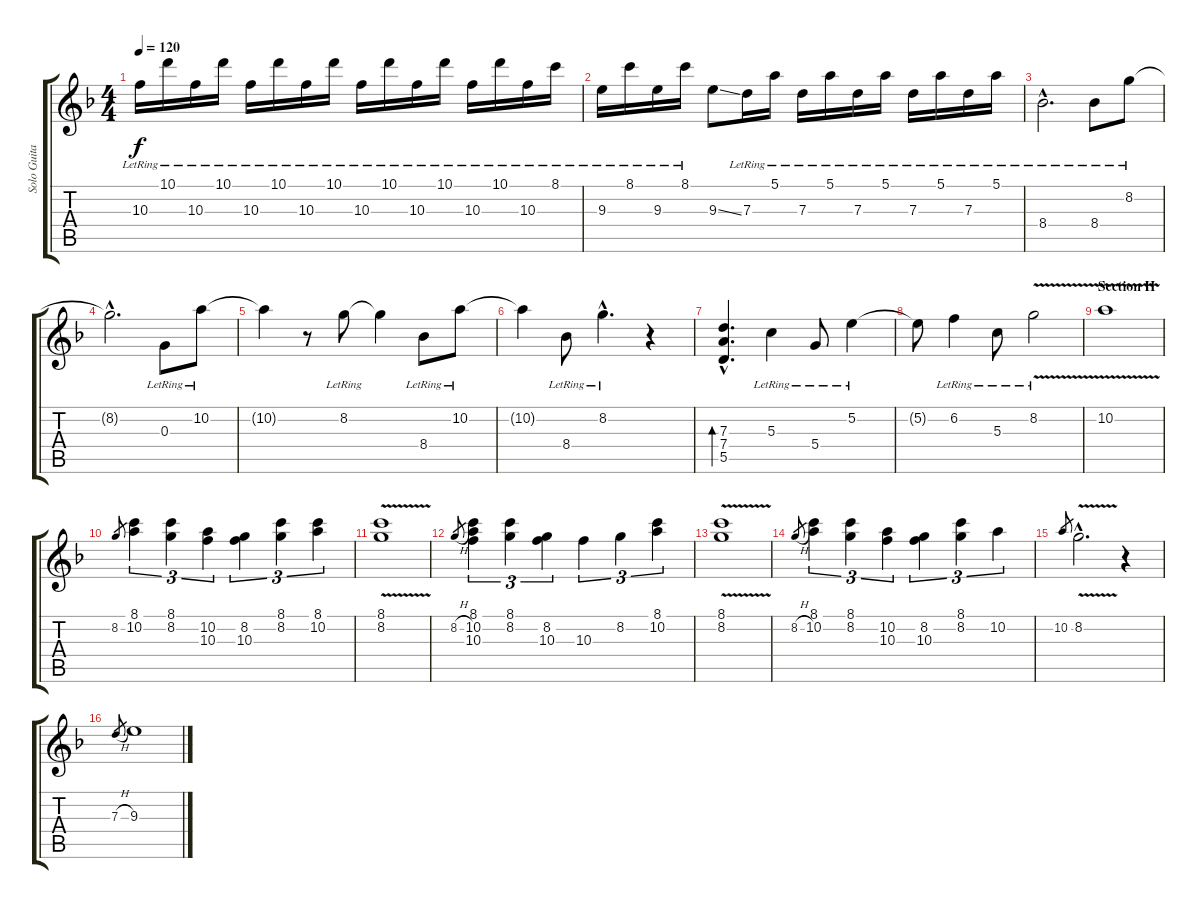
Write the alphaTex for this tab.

\track ("Solo Guitar (Standard)" "Solo Guita") {instrument electricguitarjazz}
\staff {score tabs}
\tuning (E4 B3 G3 D3 A2 E2) {hide}
\ts (4 4)
\tempo 120
\clef g2
\ks f
10.3{lr}.16{dy f} 10.1{lr}.16 10.3{lr}.16 10.1{lr}.16 10.3{lr}.16 10.1{lr}.16 10.3{lr}.16 10.1{lr}.16 10.3{lr}.16 10.1{lr}.16 10.3{lr}.16 10.1{lr}.16 10.3{lr}.16 10.1{lr}.16 10.3{lr}.16 8.1{lr}.16 |
9.3{lr}.16 8.1{lr}.16 9.3{lr}.16 8.1{lr}.16 9.3{ss}.8 7.3{lr}.16 5.1{lr}.16 7.3{lr}.16 5.1{lr}.16 7.3{lr}.16 5.1{lr}.16 7.3{lr}.16 5.1{lr}.16 7.3{lr}.16 5.1{lr}.16 |
8.4{hac lr}.2{d} 8.4{lr}.8 8.2{lr}.8 |
8.2{hac t}.2{d} 0.3{lr}.8 10.2{lr}.8 |
10.2{t}.4 r.8 8.2{lr}.8 8.2{t}.4 8.4{lr}.8 10.2{lr}.8 |
10.2{t}.4 8.4{lr}.8 8.2{hac lr}.4{d} r.4 |
(7.3{hac} 7.4{hac} 5.5{hac}).4{d bd 60} 5.3{lr}.4 5.4{lr}.8 5.2{lr}.4 |
5.2{t}.8 6.2{lr}.4 5.3{lr}.8 8.2{v lr}.2 |
\section ("" "Section H")
10.2{v}.1 |
8.2.8{gr} (8.1 10.2).4{tu (3 2)} (8.1 8.2).4{tu (3 2)} (10.2 10.3).4{tu (3 2)} (8.2 10.3).4{tu (3 2)} (8.1 8.2).4{tu (3 2)} (8.1 10.2).4{tu (3 2)} |
(8.1{v} 8.2{v}).1 |
8.2{h}.8{gr} (8.1 10.2 10.3).4{tu (3 2)} (8.1 8.2).4{tu (3 2)} (8.2 10.3).4{tu (3 2)} 10.3.4{tu (3 2)} 8.2.4{tu (3 2)} (8.1 10.2).4{tu (3 2)} |
(8.1{v} 8.2{v}).1 |
8.2{h}.8{gr} (8.1 10.2).4{tu (3 2)} (8.1 8.2).4{tu (3 2)} (10.2 10.3).4{tu (3 2)} (8.2 10.3).4{tu (3 2)} (8.1 8.2).4{tu (3 2)} 10.2.4{tu (3 2)} |
10.2.8{gr} 8.2{v hac}.2{d volume 11} r.4 |
7.3{h}.8{gr} 9.3.1
